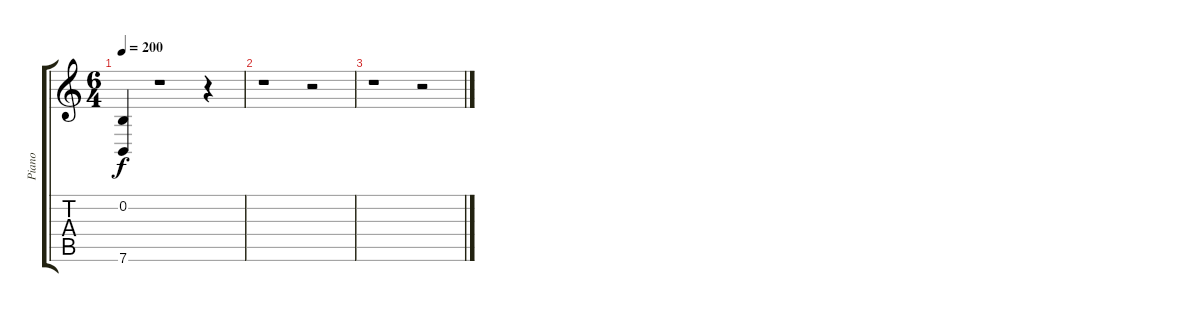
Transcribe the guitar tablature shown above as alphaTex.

\track ("Piano" "Piano") {instrument brightacousticpiano}
\staff {score tabs}
\tuning (E4 B3 G3 D3 A2 E2) {hide}
\ts (6 4)
\tempo 200
\clef g2
\ks c
(0.2 7.6).4{dy f} r.1 r.4 |
r.1 r.2 |
r.1 r.2
